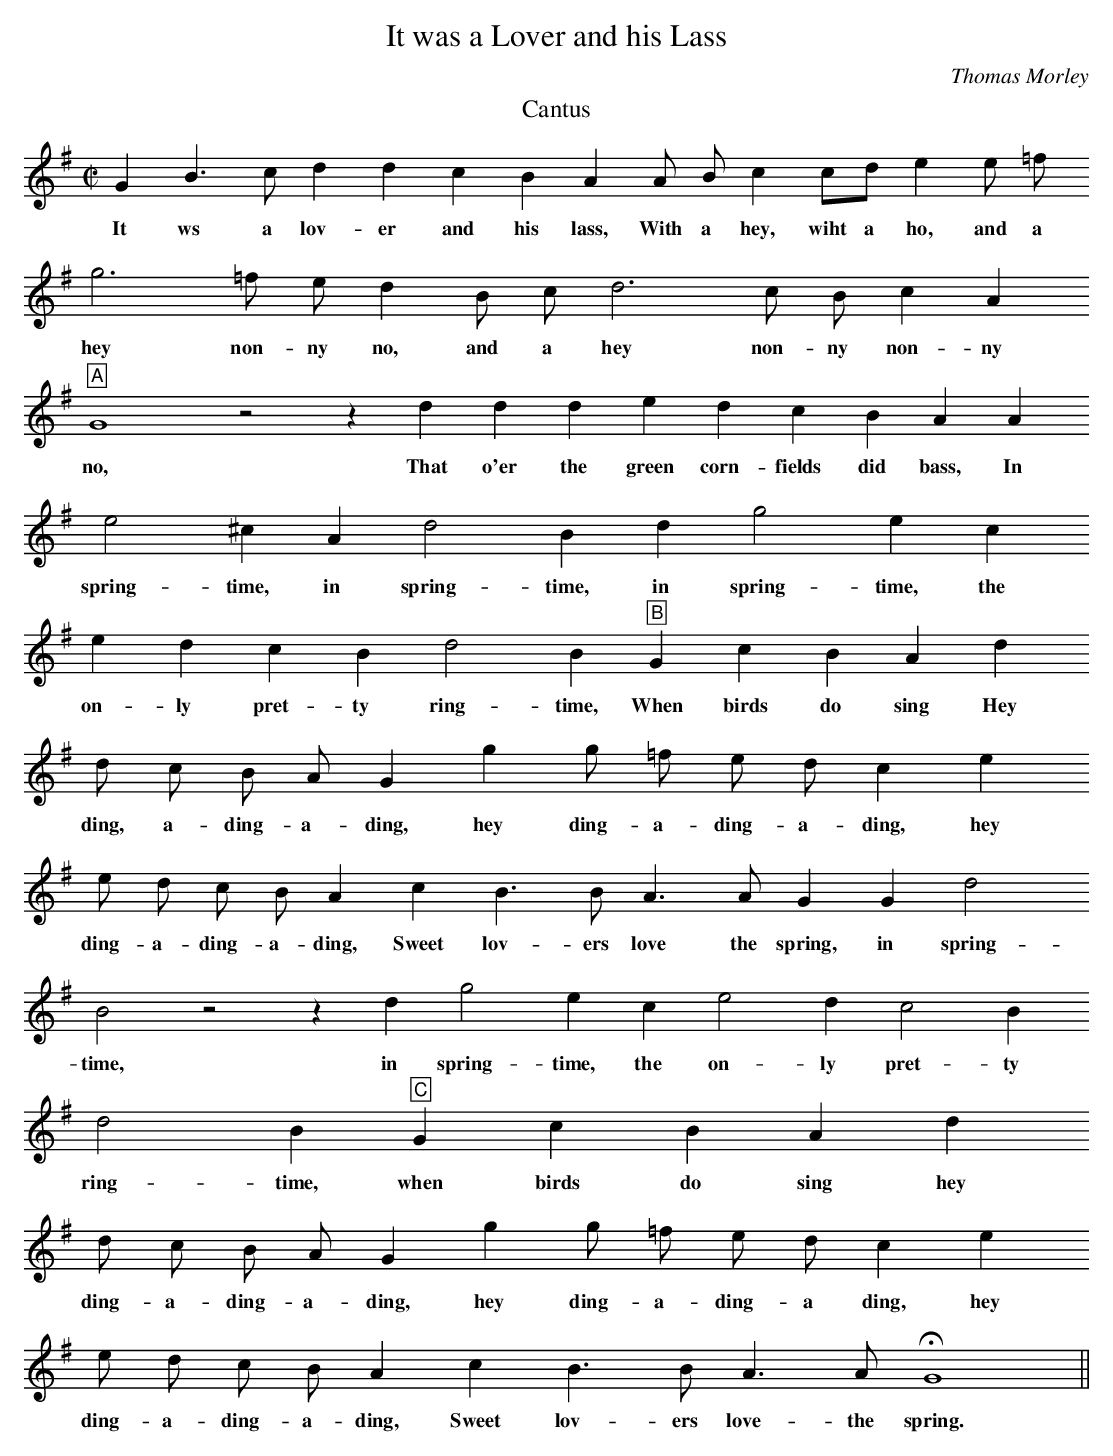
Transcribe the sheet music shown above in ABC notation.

X:1
T:It was a Lover and his Lass
C: Thomas Morley
K:G
T: Cantus
M:C|
L:1/8
G2 B3 c d2 d2 c2 B2 A2 A B c2 cd e2 e =f
w: It ws a lov- er and his lass, With a hey, wiht a ho, and a
g6 =f e d2 B c d6 c B c2 A2
w: hey non- ny no, and a hey non- ny non- ny
"A"G8 z4 z2 d2 d2 d2 e2 d2 c2 B2 A2 A2
w: no, That o'er the green corn- fields did bass, In
   e4 ^c2 A2 d4 B2 d2 g4 e2 c2
w: spring- time, in spring- time, in spring- time, the
e2 d2 c2 B2 d4 B2 "B"G2 c2 B2 A2 d2
w: on- ly pret- ty ring- time, When birds do sing Hey
d c B A G2 g2 g =f e d c2 e2
w:ding, a- ding- a- ding, hey ding- a- ding- a- ding, hey
e d c B A2 c2 B3 B A3 A G2 G2 d4
w:ding- a- ding- a- ding, Sweet lov- ers love the spring, in spring-
   B4 z4 z2 d2 g4 e2 c2 e4 d2 c4 B2
w: time, in spring- time, the on- ly pret- ty
d4 B2 "C" G2 c2 B2 A2 d2
w: ring- time, when birds do sing hey
d c B A G2 g2 g =f e d c2 e2
w: ding- a- ding- a- ding, hey ding- a- ding- a ding, hey
e d c B A2 c2 B3 B A3 A HG8 ||
w:ding- a- ding- a- ding, Sweet lov- ers love- the spring.
